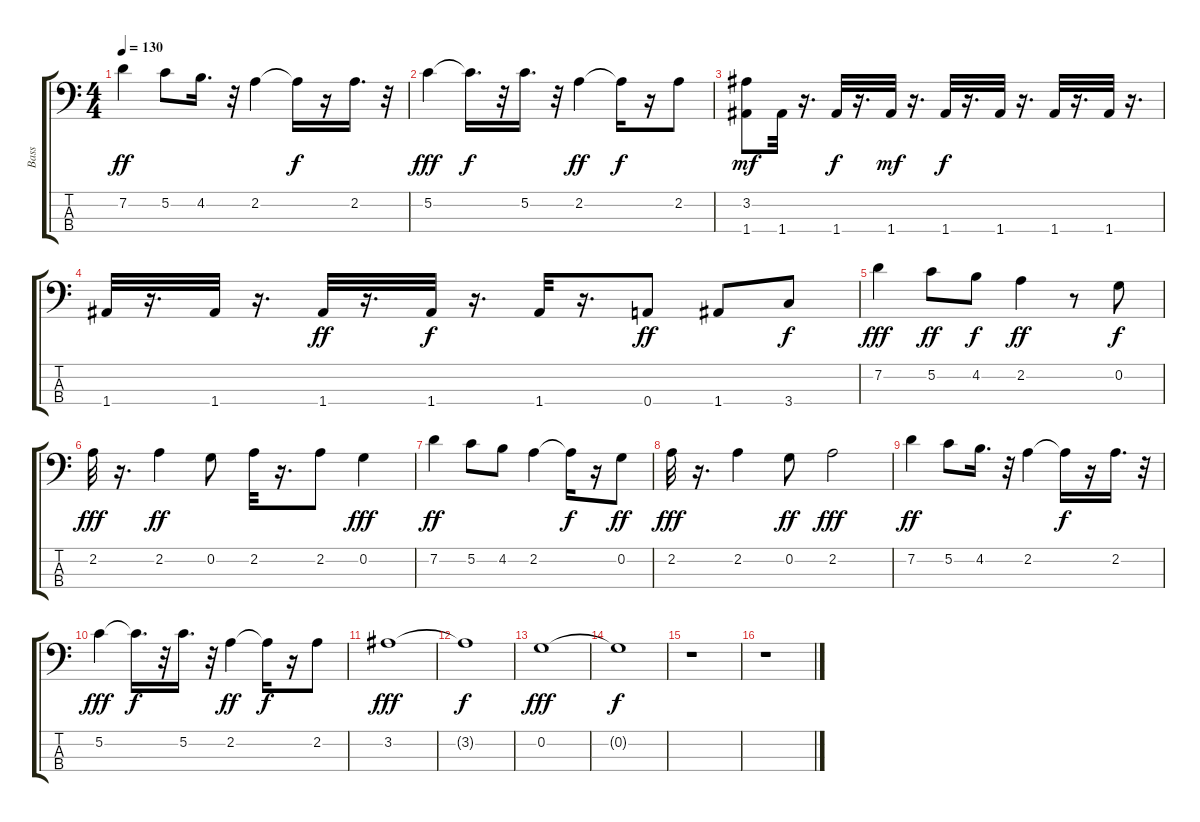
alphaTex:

\track ("Bass" "Bass") {instrument fretlessbass}
\staff {score tabs}
\tuning (C-1 G2 D2 A1) {hide}
\ts (4 4)
\tempo 130
\clef f4
\ks c
7.2.4{dy ff} 5.2.8 4.2.16{d} r.32 2.2.4 2.2{t}.16{dy f} r.16 2.2.16{d} r.32 |
5.2.4{dy fff} 5.2{t}.16{d dy f} r.32 5.2.16{d} r.32 2.2.4{dy ff} 2.2{t}.16{dy f} r.16 2.2.8 |
(3.2 1.4).8{dy mf} 1.4.32 r.16{d} 1.4.32{dy f} r.16{d} 1.4.32{dy mf} r.16{d} 1.4.32{dy f} r.16{d} 1.4.32 r.16{d} 1.4.32 r.16{d} 1.4.32 r.16{d} |
1.4.32 r.16{d} 1.4.32 r.16{d} 1.4.32{dy ff} r.16{d} 1.4.32{dy f} r.16{d} 1.4.32 r.16{d} 0.4.8{dy ff} 1.4.8 3.4.8{dy f} |
7.2.4{dy fff} 5.2.8{dy ff} 4.2.8{dy f} 2.2.4{dy ff} r.8 0.2.8{dy f} |
2.2.32{dy fff} r.16{d} 2.2.4{dy ff} 0.2.8 2.2.32 r.16{d} 2.2.8 0.2.4{dy fff} |
7.2.4{dy ff} 5.2.8 4.2.8 2.2.4 2.2{t}.16{dy f} r.16 0.2.8{dy ff} |
2.2.32{dy fff} r.16{d} 2.2.4 0.2.8{dy ff} 2.2.2{dy fff} |
7.2.4{dy ff} 5.2.8 4.2.16{d} r.32 2.2.4 2.2{t}.16{dy f} r.16 2.2.16{d} r.32 |
5.2.4{dy fff} 5.2{t}.16{d dy f} r.32 5.2.16{d} r.32 2.2.4{dy ff} 2.2{t}.16{dy f} r.16 2.2.8 |
3.2.1{dy fff} |
3.2{t}.1{dy f} |
0.2.1{dy fff} |
0.2{t}.1{dy f} |
r.1 |
r.1
